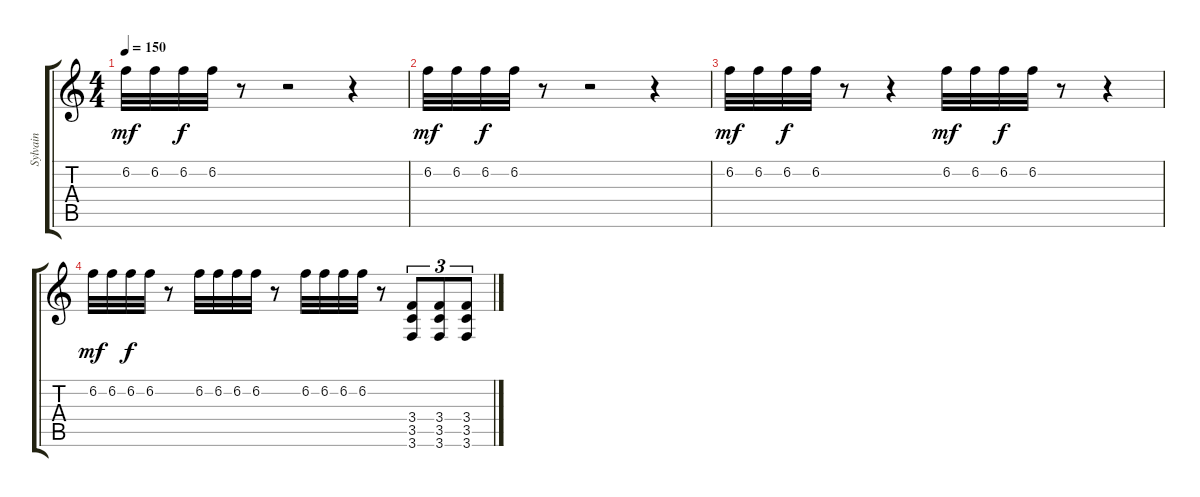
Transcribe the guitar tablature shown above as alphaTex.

\track ("Sylvain" "Sylvain") {instrument distortionguitar}
\staff {score tabs}
\tuning (E4 B3 G3 D3 A2 D2) {hide}
\ts (4 4)
\tempo 150
\clef g2
\ks c
6.2.32{dy mf instrument distortionguitar} 6.2.32 6.2.32{dy f} 6.2.32 r.8 r.2 r.4 |
6.2.32{dy mf} 6.2.32 6.2.32{dy f} 6.2.32 r.8 r.2 r.4 |
6.2.32{dy mf} 6.2.32 6.2.32{dy f} 6.2.32 r.8 r.4 6.2.32{dy mf} 6.2.32 6.2.32{dy f} 6.2.32 r.8 r.4 |
6.2.32{dy mf} 6.2.32 6.2.32{dy f} 6.2.32 r.8 6.2.32 6.2.32 6.2.32 6.2.32 r.8 6.2.32 6.2.32 6.2.32 6.2.32 r.8 (3.4 3.5 3.6).8{tu (3 2)} (3.4 3.5 3.6).8{tu (3 2)} (3.4 3.5 3.6).8{tu (3 2)}
